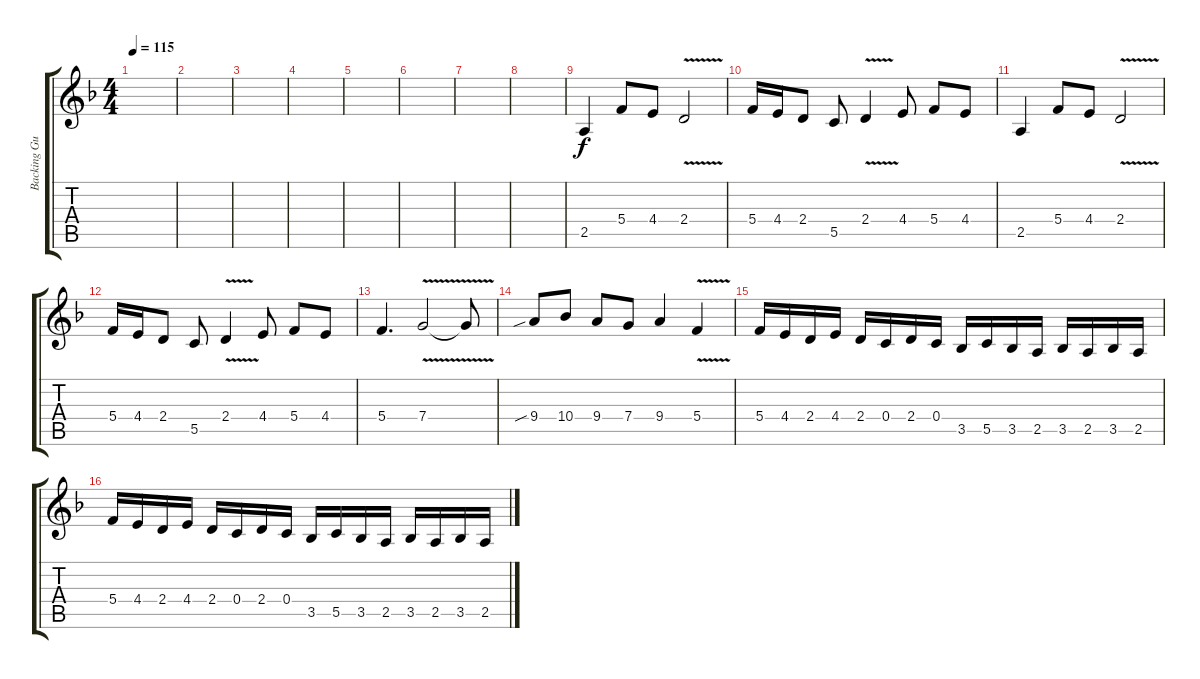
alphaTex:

\track ("Backing Guitar" "Backing Gu") {instrument distortionguitar}
\staff {score tabs}
\tuning (D4 A3 F3 C3 G2 D2) {hide}
\ts (4 4)
\tempo 115
\clef g2
\ks dminor
|
|
|
|
|
|
|
|
2.5.4 5.4.8 4.4.8 2.4{v}.2 |
5.4.16 4.4.16 2.4.8 5.5.8 2.4{v}.4 4.4.8 5.4.8 4.4.8 |
2.5.4 5.4.8 4.4.8 2.4{v}.2 |
5.4.16 4.4.16 2.4.8 5.5.8 2.4{v}.4 4.4.8 5.4.8 4.4.8 |
5.4.4{d} 7.4{v}.2 7.4{t}.8 |
9.4{sib}.8 10.4.8 9.4.8 7.4.8 9.4.4 5.4{v}.4 |
5.4.16 4.4.16 2.4.16 4.4.16 2.4.16 0.4.16 2.4.16 0.4.16 3.5.16 5.5.16 3.5.16 2.5.16 3.5.16 2.5.16 3.5.16 2.5.16 |
5.4.16 4.4.16 2.4.16 4.4.16 2.4.16 0.4.16 2.4.16 0.4.16 3.5.16 5.5.16 3.5.16 2.5.16 3.5.16 2.5.16 3.5.16 2.5.16
